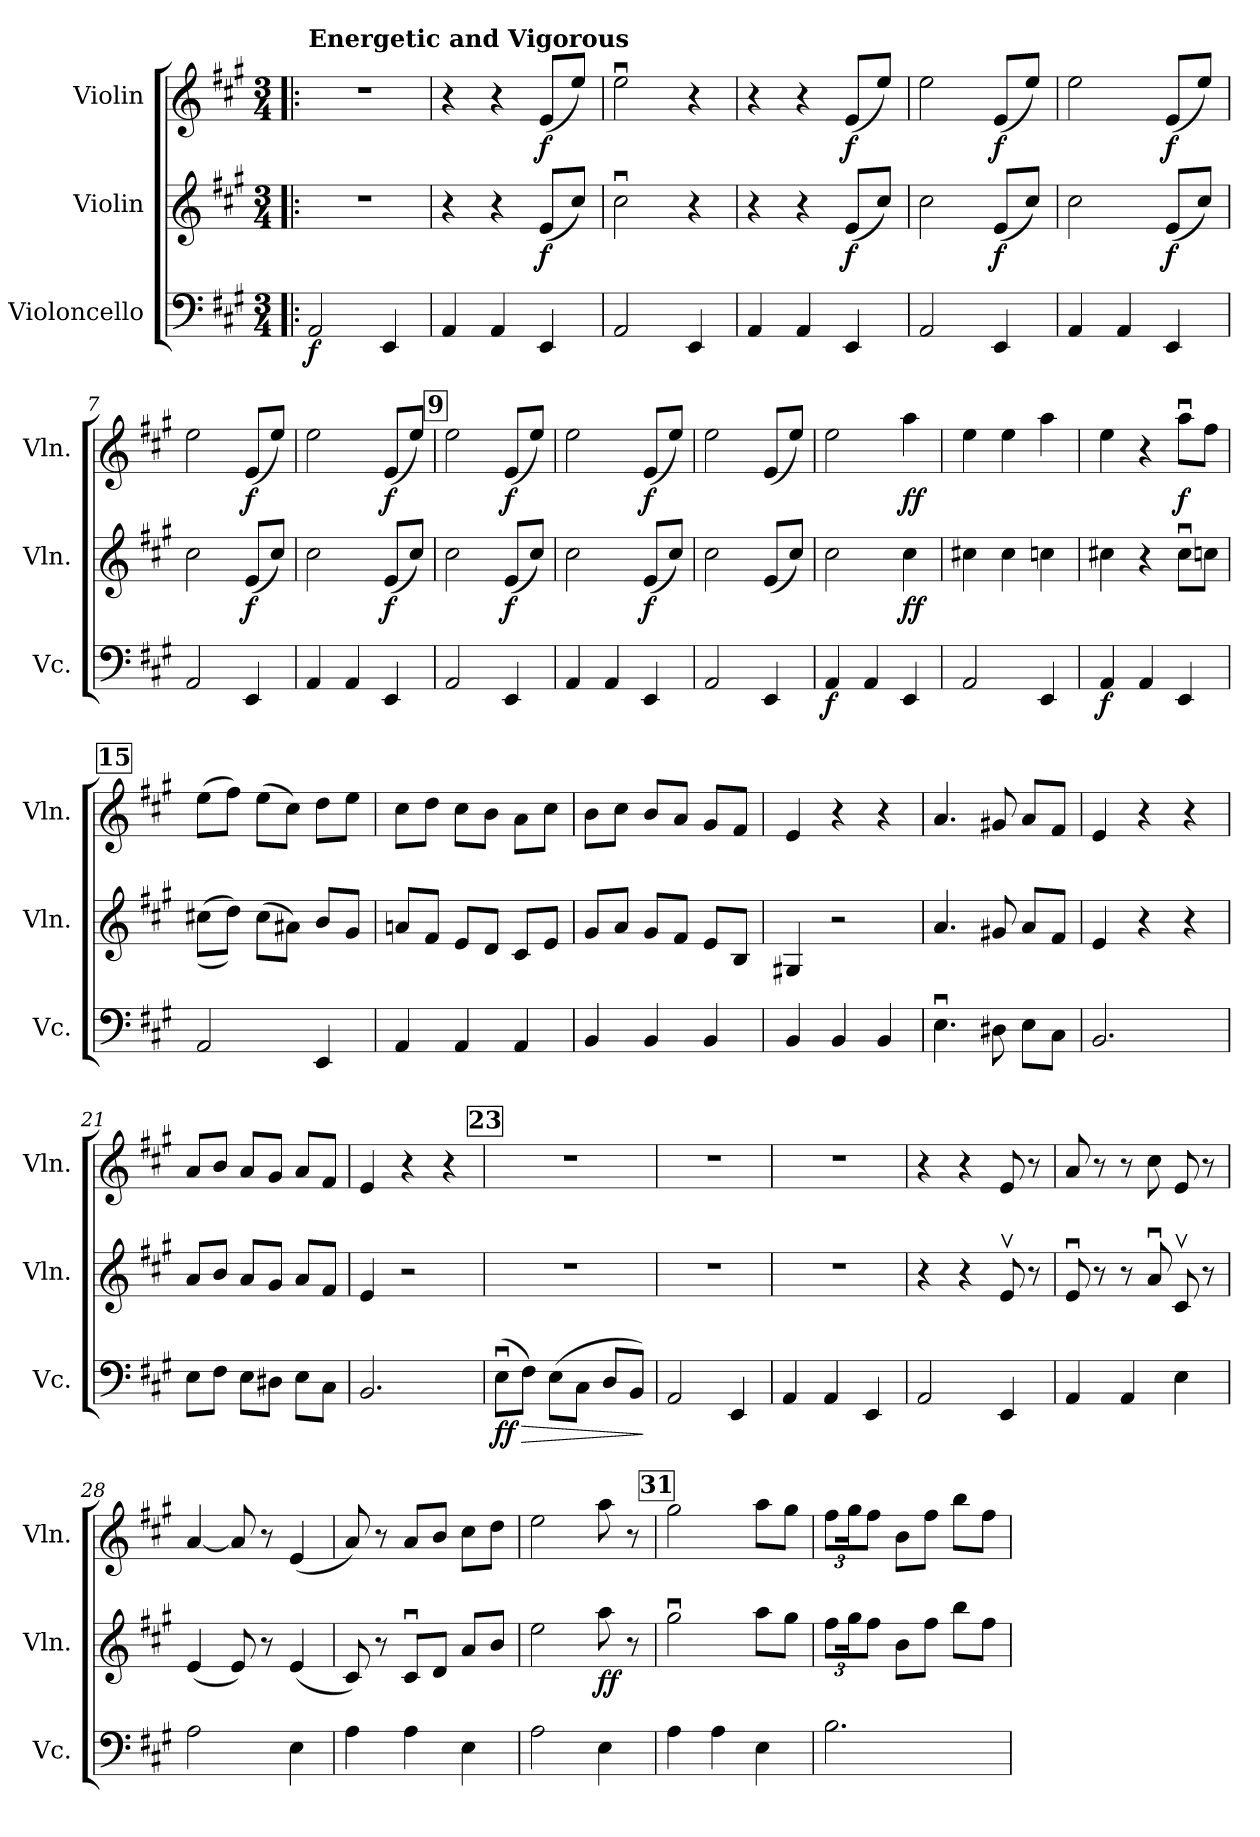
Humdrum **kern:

**kern	**dynam	**kern	**dynam	**kern	**dynam
*part3	*part3	*part2	*part2	*part1	*part1
*staff3	*staff3	*staff2	*staff2	*staff1	*staff1
*I"Violoncello	*	*I"Violin	*	*I"Violin	*
*I'Vc.	*	*I'Vln.	*	*I'Vln.	*
*clefF4	*	*clefG2	*	*clefG2	*
*k[f#c#g#]	*	*k[f#c#g#]	*	*k[f#c#g#]	*
*M3/4	*	*M3/4	*	*M3/4	*
*MM152	*	*MM152	*	*MM152	*
=1!|:	=1!|:	=1!|:	=1!|:	=1!|:	=1!|:
!	!	!	!	!LO:TX:a:B:t=Energetic and Vigorous	!
!	!LO:DY:b	!	!	!	!
2AA/	f	2.r	.	2.r	.
4EE/	.	.	.	.	.
=2	=2	=2	=2	=2	=2
4AA/	.	4r	.	4r	.
4AA/	.	4r	.	4r	.
!	!	!	!LO:DY:b	!	!LO:DY:b
4EE/	.	(8e/L	f	(8e/L	f
.	.	8cc#/J)	.	8ee/J)	.
=3	=3	=3	=3	=3	=3
2AA/	.	2cc#u\	.	2eeu\	.
4EE/	.	4r	.	4r	.
=4	=4	=4	=4	=4	=4
4AA/	.	4r	.	4r	.
4AA/	.	4r	.	4r	.
!	!	!	!LO:DY:b	!	!LO:DY:b
4EE/	.	(8e/L	f	(8e/L	f
.	.	8cc#/J)	.	8ee/J)	.
=5	=5	=5	=5	=5	=5
2AA/	.	2cc#\	.	2ee\	.
!	!	!	!LO:DY:b	!	!LO:DY:b
4EE/	.	(8e/L	f	(8e/L	f
.	.	8cc#/J)	.	8ee/J)	.
=6	=6	=6	=6	=6	=6
4AA/	.	2cc#\	.	2ee\	.
4AA/	.	.	.	.	.
!	!	!	!LO:DY:b	!	!LO:DY:b
4EE/	.	(8e/L	f	(8e/L	f
.	.	8cc#/J)	.	8ee/J)	.
=7	=7	=7	=7	=7	=7
2AA/	.	2cc#\	.	2ee\	.
!	!	!	!LO:DY:b	!	!LO:DY:b
4EE/	.	(8e/L	f	(8e/L	f
.	.	8cc#/J)	.	8ee/J)	.
=8	=8	=8	=8	=8	=8
4AA/	.	2cc#\	.	2ee\	.
4AA/	.	.	.	.	.
!	!	!	!LO:DY:b	!	!LO:DY:b
4EE/	.	(8e/L	f	(8e/L	f
.	.	8cc#/J)	.	8ee/J)	.
!!LO:LB:g=z
!!LO:REH:place=s1:a:B:fs=14:t=9
=9	=9	=9	=9	=9	=9
2AA/	.	2cc#\	.	2ee\	.
!	!	!	!LO:DY:b	!	!LO:DY:b
4EE/	.	(8e/L	f	(8e/L	f
.	.	8cc#/J)	.	8ee/J)	.
=10	=10	=10	=10	=10	=10
4AA/	.	2cc#\	.	2ee\	.
4AA/	.	.	.	.	.
!	!	!	!LO:DY:b	!	!LO:DY:b
4EE/	.	(8e/L	f	(8e/L	f
.	.	8cc#/J)	.	8ee/J)	.
=11	=11	=11	=11	=11	=11
2AA/	.	2cc#\	.	2ee\	.
4EE/	.	(8e/L	.	(8e/L	.
.	.	8cc#/J)	.	8ee/J)	.
=12	=12	=12	=12	=12	=12
!	!LO:DY:b	!	!	!	!
4AA/	f	2cc#\	.	2ee\	.
4AA/	.	.	.	.	.
!	!	!	!LO:DY:b	!	!LO:DY:b
4EE/	.	4cc#\	ff	4aa\	ff
=13	=13	=13	=13	=13	=13
2AA/	.	4cc#X\	.	4ee\	.
.	.	4cc#\	.	4ee\	.
4EE/	.	4ccn\	.	4aa\	.
=14	=14	=14	=14	=14	=14
!	!LO:DY:b	!	!	!	!
4AA/	f	4cc#X\	.	4ee\	.
4AA/	.	4r	.	4r	.
!	!	!	!	!	!LO:DY:b
4EE/	.	8cc#u\L	.	8aau\L	f
.	.	8ccn\J	.	8ff#\J	.
!!LO:REH:place=s1:a:B:fs=14:t=15
=15	=15	=15	=15	=15	=15
2AA/	.	((8cc#X\L	.	(8ee\L	.
.	.	8dd\J))	.	8ff#\J)	.
.	.	(8cc#\L	.	(8ee\L	.
.	.	8a#X\J)	.	8cc#\J)	.
4EE/	.	8b/L	.	8dd\L	.
.	.	8g#/J	.	8ee\J	.
=16	=16	=16	=16	=16	=16
4AA/	.	8an/L	.	8cc#\L	.
.	.	8f#/J	.	8dd\J	.
4AA/	.	8e/L	.	8cc#\L	.
.	.	8d/J	.	8b\J	.
4AA/	.	8c#/L	.	8a\L	.
.	.	8e/J	.	8cc#\J	.
!!LO:LB:g=z
=17	=17	=17	=17	=17	=17
4BB/	.	8g#/L	.	8b\L	.
.	.	8a/J	.	8cc#\J	.
4BB/	.	8g#/L	.	8b/L	.
.	.	8f#/J	.	8a/J	.
4BB/	.	8e/L	.	8g#/L	.
.	.	8B/J	.	8f#/J	.
=18	=18	=18	=18	=18	=18
4BB/	.	4G#X/	.	4e/	.
4BB/	.	2r	.	4r	.
4BB/	.	.	.	4r	.
=19	=19	=19	=19	=19	=19
4.Eu\	.	4.a/	.	4.a/	.
8D#X\	.	8g#X/	.	8g#X/	.
8E\L	.	8a/L	.	8a/L	.
8C#\J	.	8f#/J	.	8f#/J	.
=20	=20	=20	=20	=20	=20
2.BB/	.	4e/	.	4e/	.
.	.	4r	.	4r	.
.	.	4r	.	4r	.
=21	=21	=21	=21	=21	=21
8E\L	.	8a/L	.	8a/L	.
8F#\J	.	8b/J	.	8b/J	.
8E\L	.	8a/L	.	8a/L	.
8D#X\J	.	8g#/J	.	8g#/J	.
8E\L	.	8a/L	.	8a/L	.
8C#\J	.	8f#/J	.	8f#/J	.
=22	=22	=22	=22	=22	=22
2.BB/	.	4e/	.	4e/	.
.	.	2r	.	4r	.
.	.	.	.	4r	.
!!LO:REH:place=s1:a:B:fs=14:t=23
=23	=23	=23	=23	=23	=23
!	!LO:HP:b	!	!	!	!
!	!LO:DY:n=1:b	!	!	!	!
(8Eu\L	> ff	2.r	.	2.r	.
8F#\J)	.	.	.	.	.
(8E\L	.	.	.	.	.
8C#\J	.	.	.	.	.
8D/L	.	.	.	.	.
8BB/J)	.	.	.	.	.
.	]	.	.	.	.
=24	=24	=24	=24	=24	=24
2AA/	.	2.r	.	2.r	.
4EE/	.	.	.	.	.
!!LO:PB:g=z
=25	=25	=25	=25	=25	=25
4AA/	.	2.r	.	2.r	.
4AA/	.	.	.	.	.
4EE/	.	.	.	.	.
=26	=26	=26	=26	=26	=26
2AA/	.	4r	.	4r	.
.	.	4r	.	4r	.
4EE/	.	8ev/	.	8e/	.
.	.	8r	.	8r	.
=27	=27	=27	=27	=27	=27
4AA/	.	8eu/	.	8a/	.
.	.	8r	.	8r	.
4AA/	.	8r	.	8r	.
.	.	8au/	.	8cc#\	.
4E\	.	8c#v/	.	8e/	.
.	.	8r	.	8r	.
=28	=28	=28	=28	=28	=28
2A\	.	(4e/	.	[4a/	.
.	.	8e/)	.	8a/]	.
.	.	8r	.	8r	.
4E\	.	(4e/	.	(4e/	.
=29	=29	=29	=29	=29	=29
4A\	.	8c#/)	.	8a/)	.
.	.	8r	.	8r	.
4A\	.	8c#u/L	.	8a/L	.
.	.	8d/J	.	8b/J	.
4E\	.	8a/L	.	8cc#\L	.
.	.	8b/J	.	8dd\J	.
=30	=30	=30	=30	=30	=30
2A\	.	2ee\	.	2ee\	.
!	!	!	!LO:DY:b	!	!
4E\	.	8aa\	ff	8aa\	.
.	.	8r	.	8r	.
!!LO:REH:place=s1:a:B:fs=14:t=31
=31	=31	=31	=31	=31	=31
4A\	.	2gg#u\	.	2gg#\	.
4A\	.	.	.	.	.
4E\	.	8aa\L	.	8aa\L	.
.	.	8gg#\J	.	8gg#\J	.
!!LO:LB:g=z
=32	=32	=32	=32	=32	=32
*	*	*Xbrackettup	*	*Xbrackettup	*
2.B\	.	12ff#\L	.	12ff#\L	.
.	.	24gg#\K	.	24gg#\K	.
.	.	8ff#\J	.	8ff#\J	.
.	.	8b\L	.	8b\L	.
.	.	8ff#\J	.	8ff#\J	.
.	.	8bb\L	.	8bb\L	.
.	.	8ff#\J	.	8ff#\J	.
=	=	=	=	=	=
*-	*-	*-	*-	*-	*-
